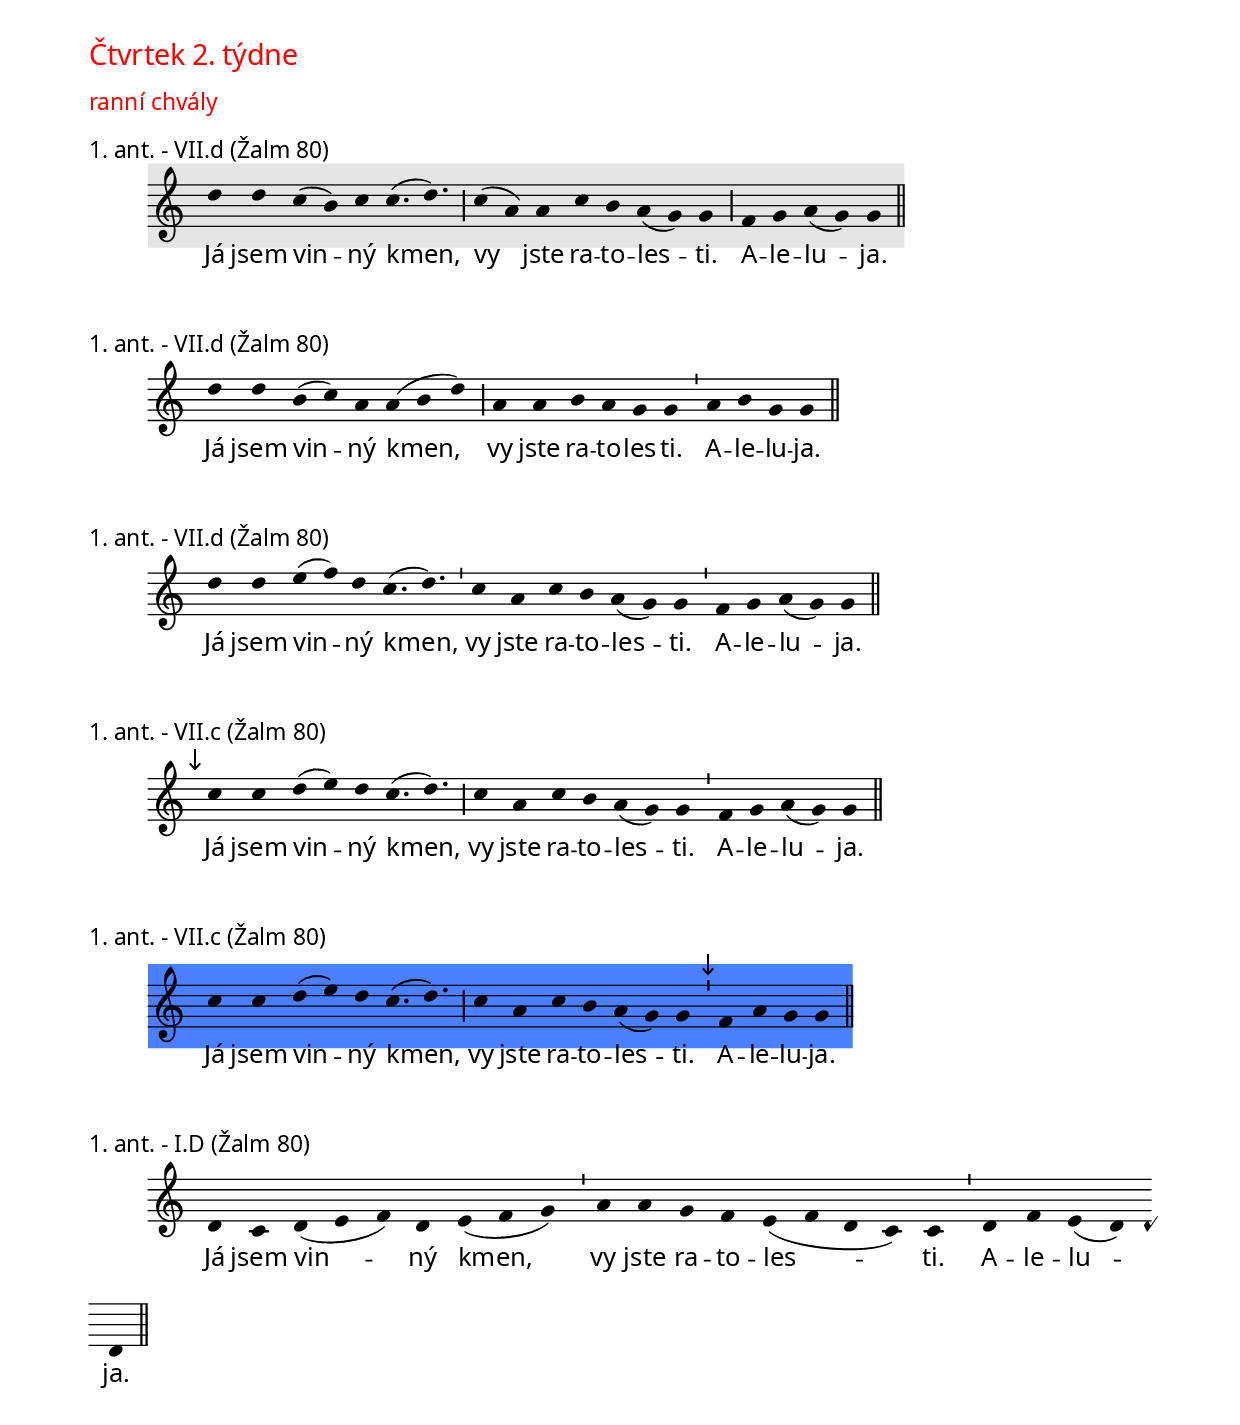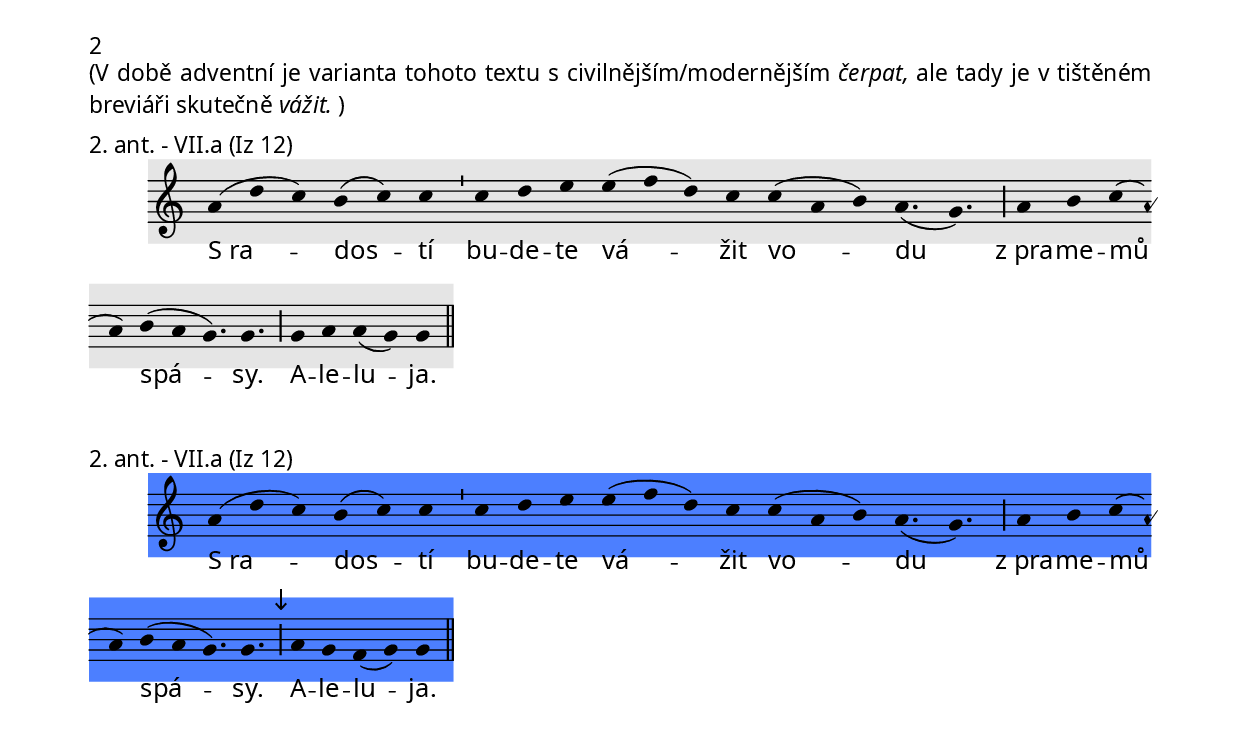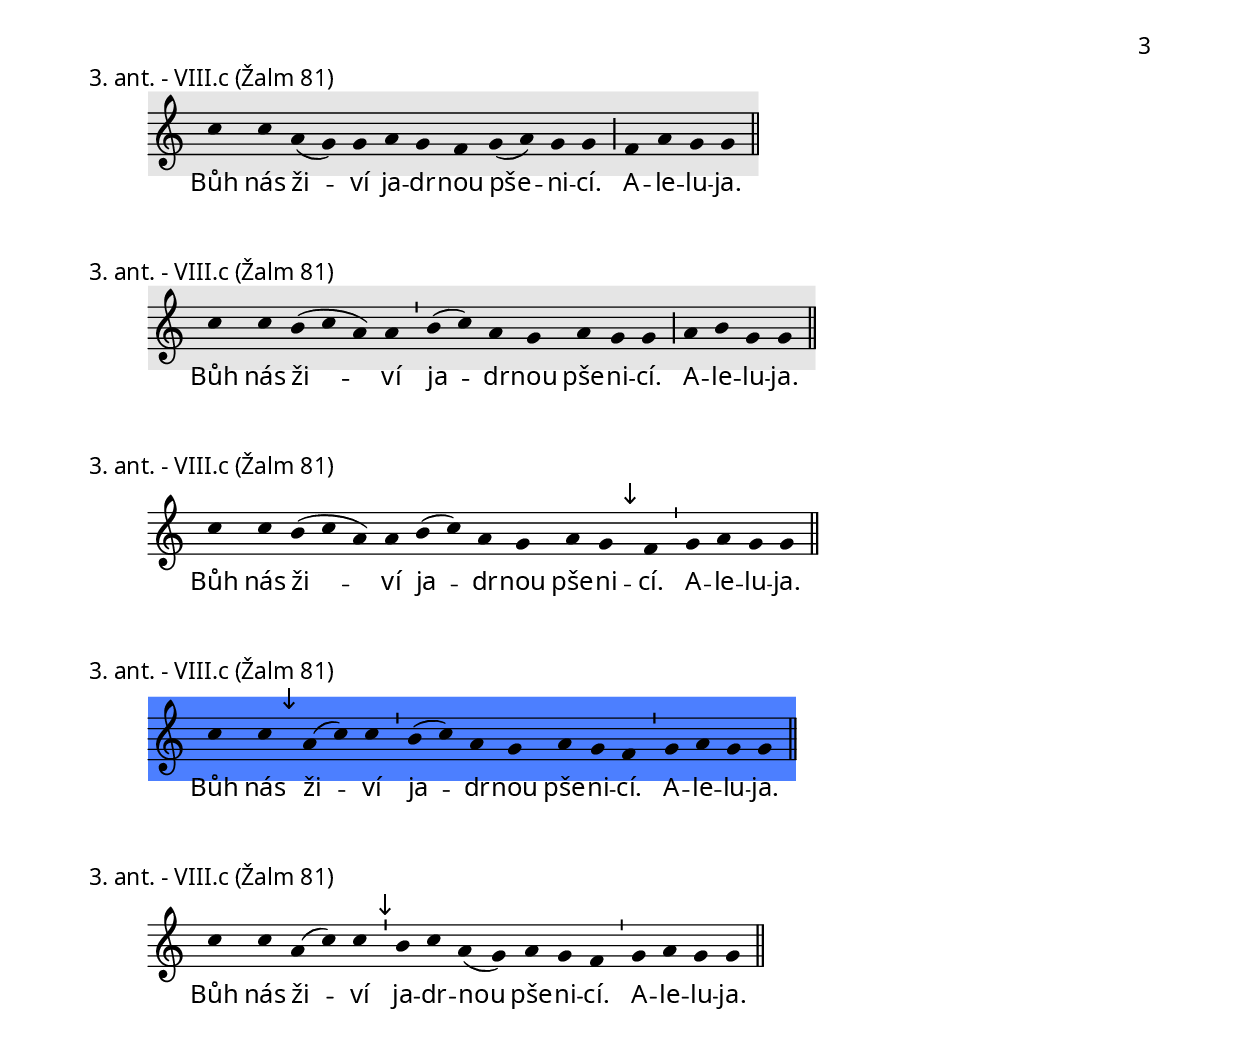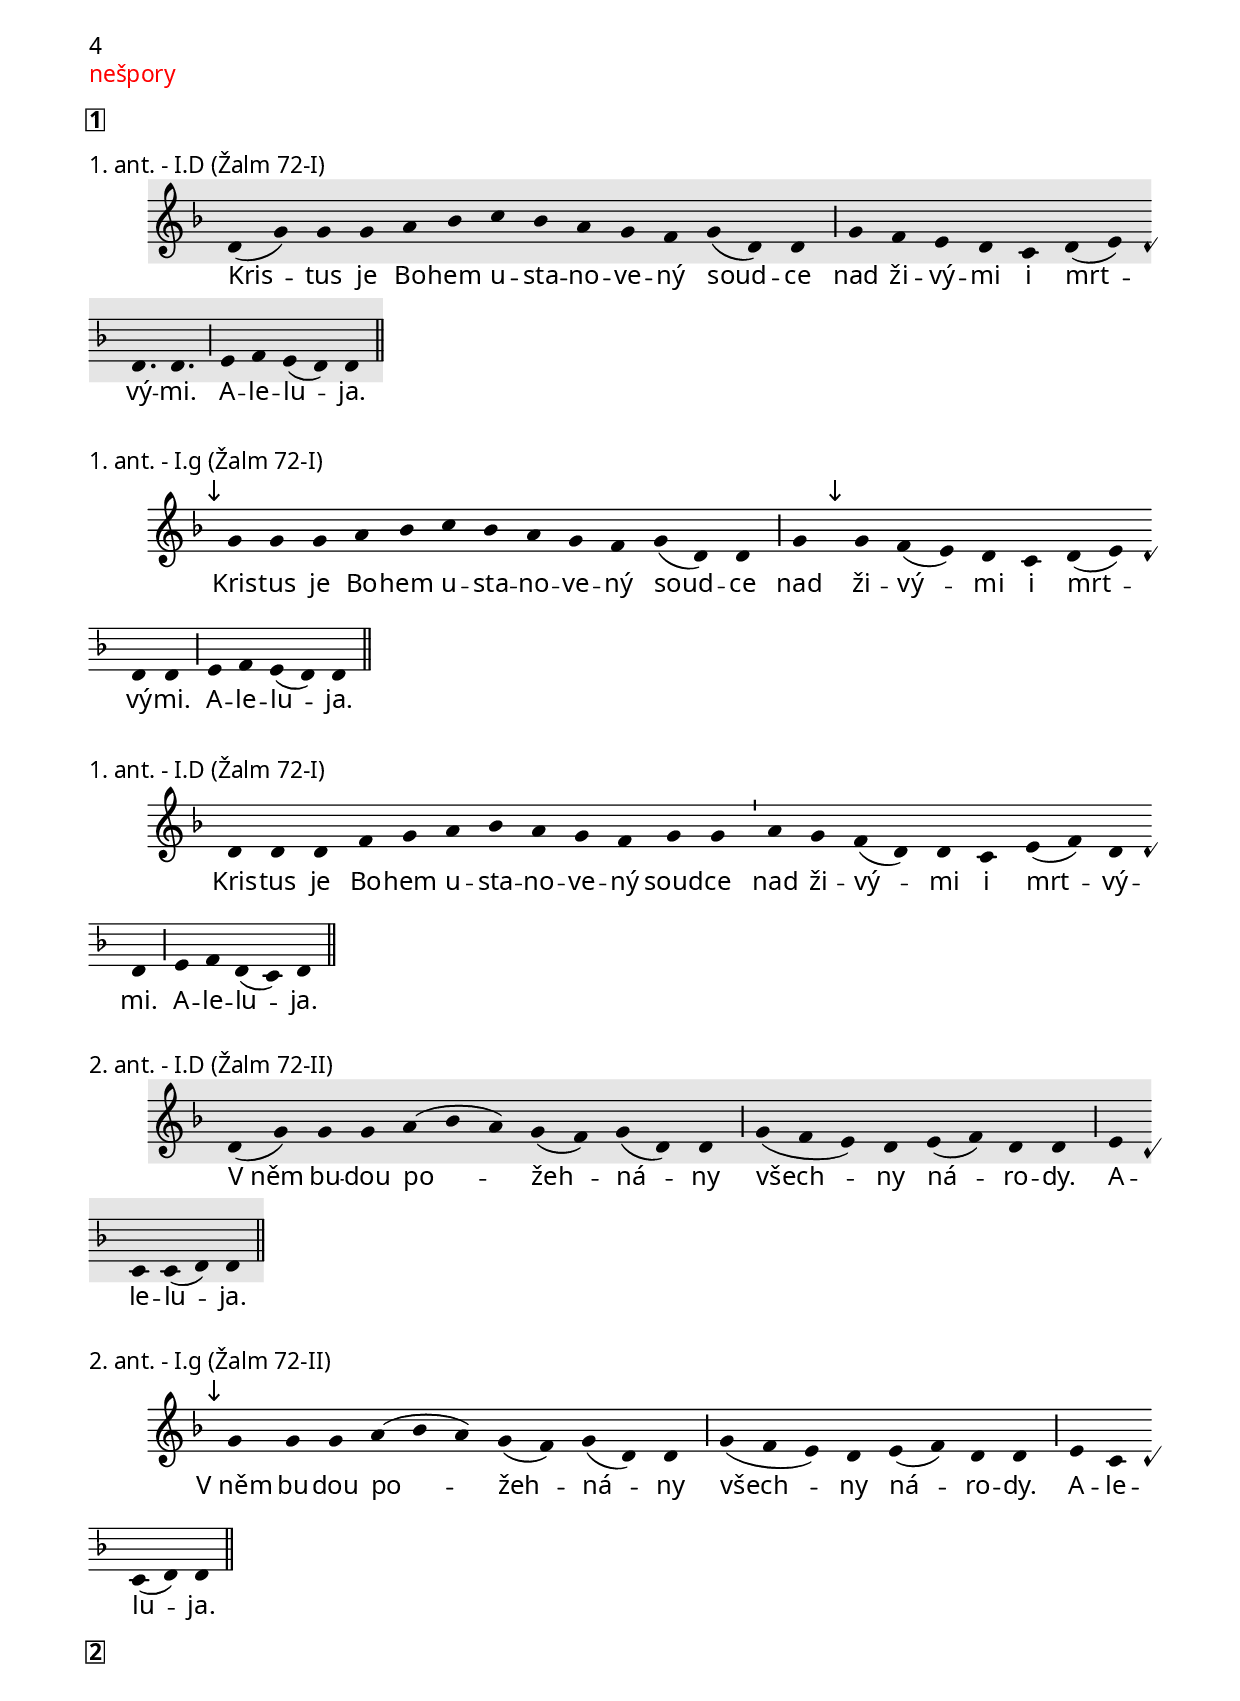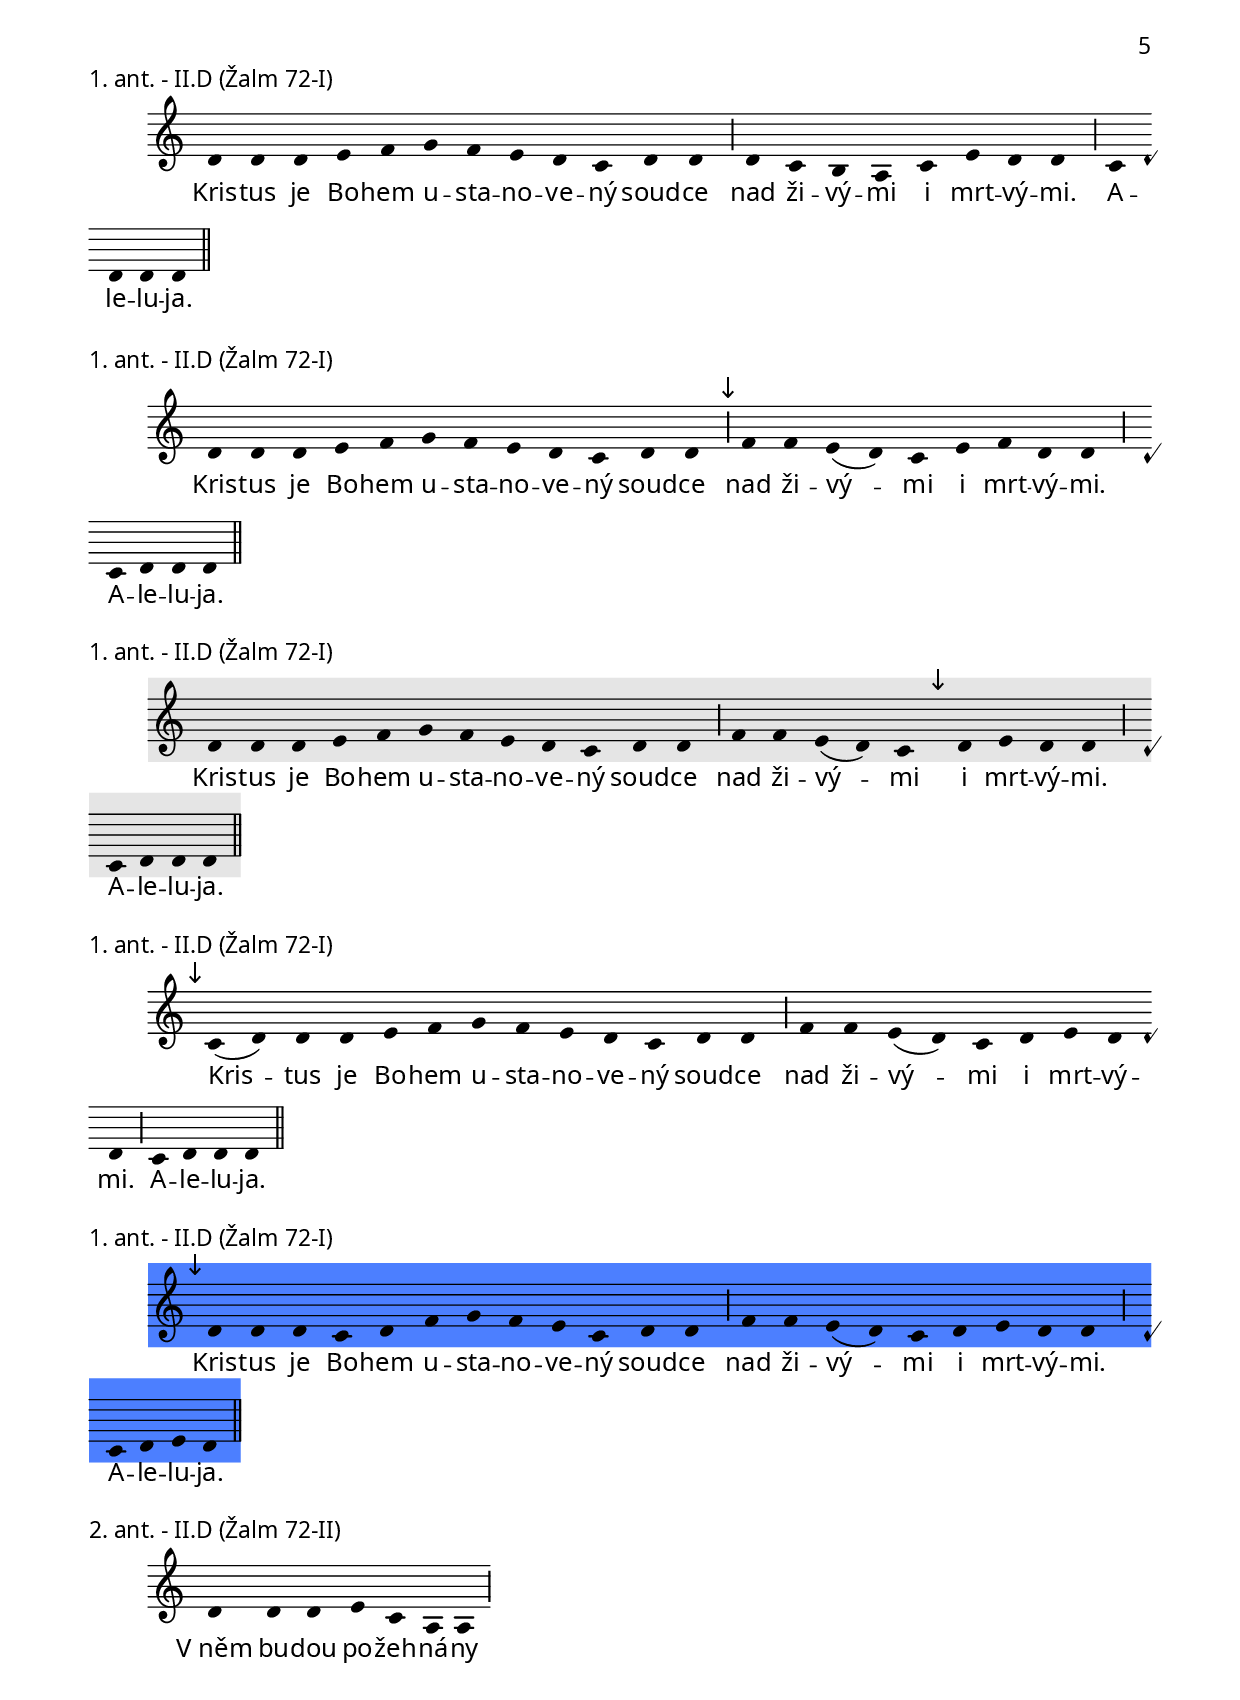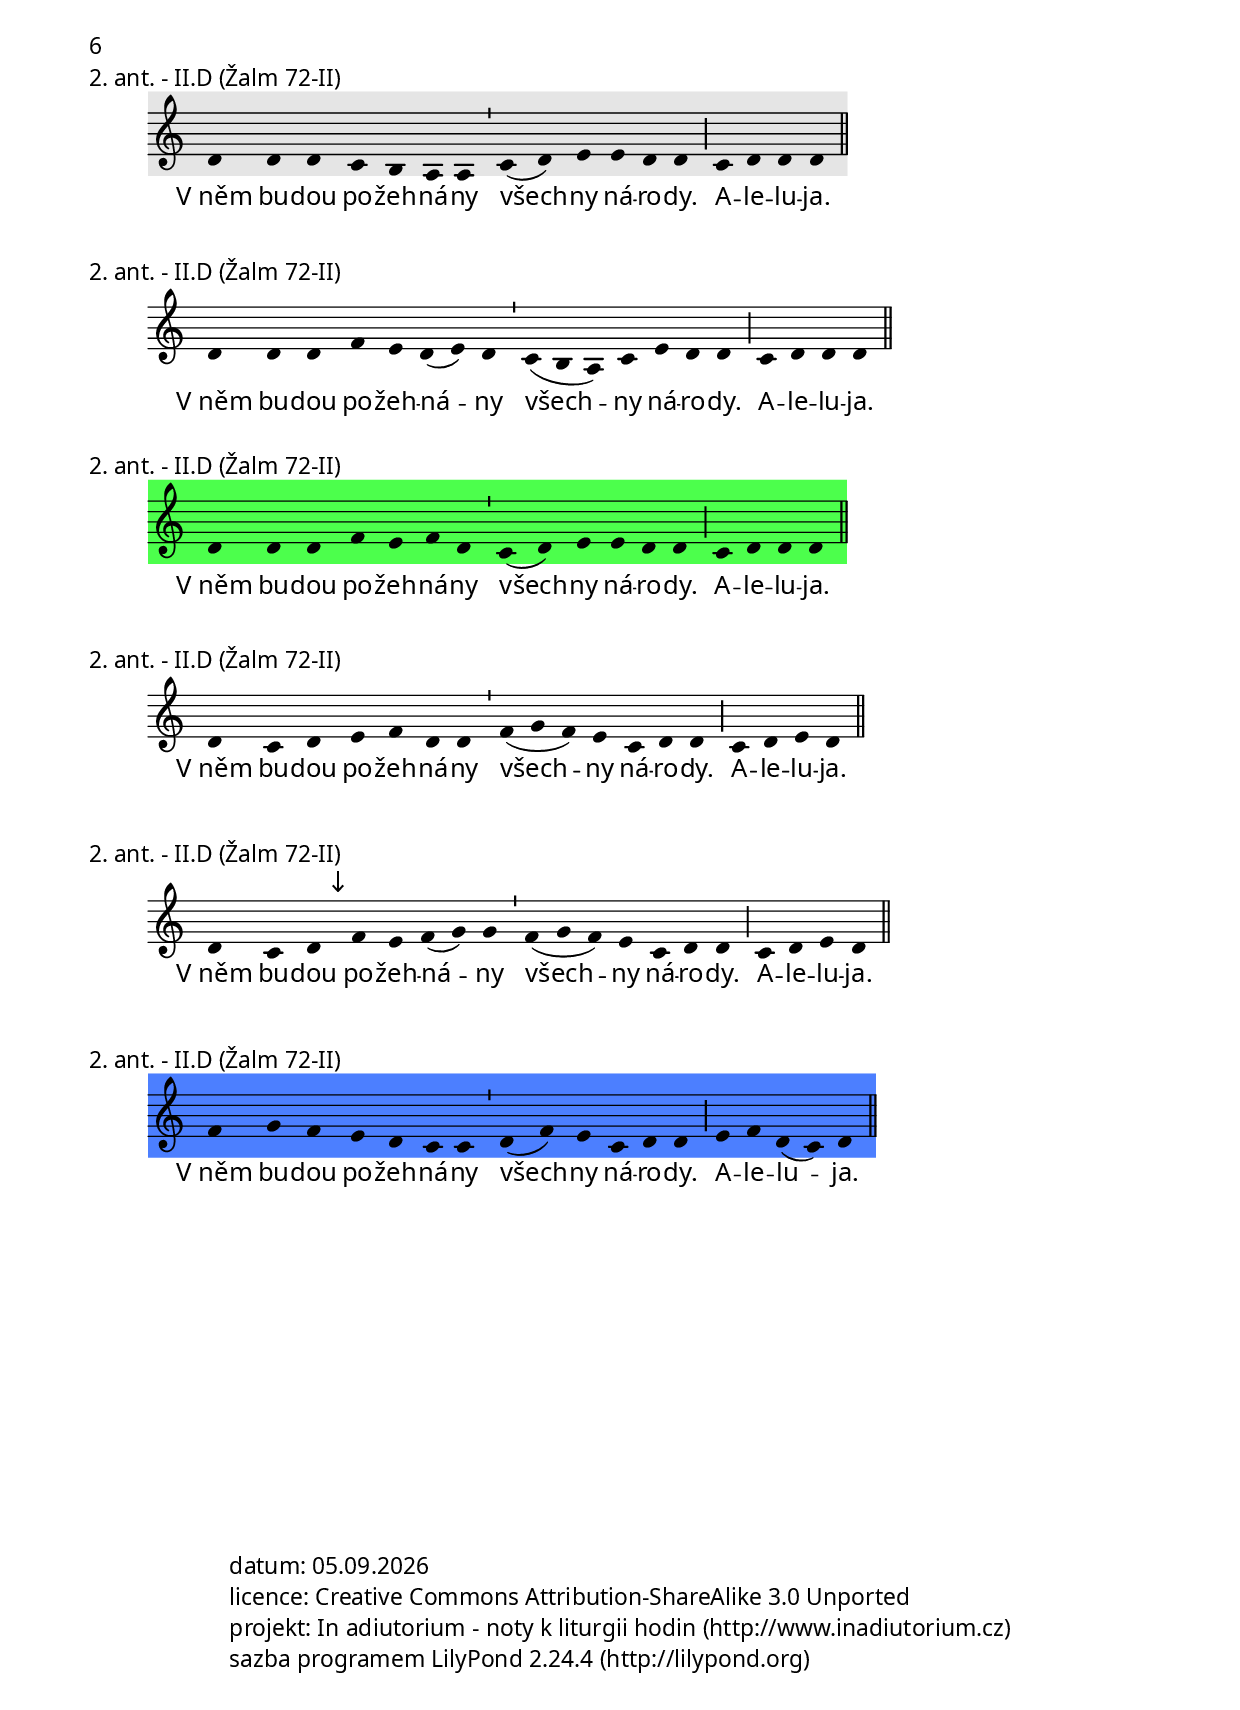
\include "../spolecne.ly"

\markup {\nadpisDen {Čtvrtek 2. týdne}}

\markup {\nadpisHodinka {"ranní chvály"}}

\score {
  \relative c'' {
    \zvyraznovacSedy
    \choralniRezim
    d4 d c( b) c c4.( d) \barMaior
    c4( a) a c b a( g) g \barMaior
    f g a( g) g \barFinalis
  }
  \addlyrics {
    Já jsem vin -- ný kmen,
    vy jste ra -- to -- les -- ti.
    A -- le -- lu -- ja.
  }
  \header {
    quid = "1. ant."
    modus = "VII"
    differentia = "d"
    psalmus = "Žalm 80"
    id = "rch-a1"
    piece = \markup {\sestavTitulek}
  }
}

\score {
  \relative c'' {
    \choralniRezim
    d4 d b( c) a a( b d) \barMaior
    a a b a g g \barMin
    a b g g \barFinalis
  }
  \addlyrics {
    Já jsem vin -- ný kmen,
    vy jste ra -- to -- les -- ti.
    A -- le -- lu -- ja.
  }
  \header {
    quid = "1. ant."
    modus = "VII"
    differentia = "d"
    psalmus = "Žalm 80"
    id = "rch-a1"
    piece = \markup {\sestavTitulek}
  }
}

\score {
  \relative c'' {
    \choralniRezim
    d4 d e( f) d c4.( d) \barMin
    c4 a c b a( g) g \barMin
    f g a( g) g \barFinalis
  }
  \addlyrics {
    Já jsem vin -- ný kmen,
    vy jste ra -- to -- les -- ti.
    A -- le -- lu -- ja.
  }
  \header {
    quid = "1. ant."
    modus = "VII"
    differentia = "d"
    psalmus = "Žalm 80"
    id = "rch-a1"
    piece = \markup {\sestavTitulek}
  }
}

\score {
  \relative c'' {
    \choralniRezim
    \mark\sipka c4 c d( e) d c4.( d) \barMaior
    c4 a c b a( g) g \barMin
    f g a( g) g \barFinalis
  }
  \addlyrics {
    Já jsem vin -- ný kmen,
    vy jste ra -- to -- les -- ti.
    A -- le -- lu -- ja.
  }
  \header {
    quid = "1. ant."
    modus = "VII"
    differentia = "c"
    psalmus = "Žalm 80"
    id = "rch-a1"
    piece = \markup {\sestavTitulek}
  }
}

\score {
  \relative c'' {
    \zvyraznovacModry
    \choralniRezim
    c4 c d( e) d c4.( d) \barMaior
    c4 a c b a( g) g \barMin
    \mark\sipka f a g g \barFinalis
  }
  \addlyrics {
    Já jsem vin -- ný kmen,
    vy jste ra -- to -- les -- ti.
    A -- le -- lu -- ja.
  }
  \header {
    quid = "1. ant."
    modus = "VII"
    differentia = "c"
    psalmus = "Žalm 80"
    id = "rch-a1"
    piece = \markup {\sestavTitulek}
  }
}

\score {
  \relative c' {
    \choralniRezim
    d4 c d( e f) d e( f g) \barMin
    a a g f e( f d c) c \barMin
    d f e( d) d \barFinalis
  }
  \addlyrics {
    Já jsem vin -- ný kmen,
    vy jste ra -- to -- les -- ti.
    A -- le -- lu -- ja.
  }
  \header {
    quid = "1. ant."
    modus = "I"
    differentia = "D"
    psalmus = "Žalm 80"
    id = "rch-a1"
    piece = \markup {\sestavTitulek}
  }
}

\pageBreak

\markup\justify{
  (V době adventní je varianta tohoto textu s civilnějším/modernějším \italic{čerpat,}
  ale tady je v tištěném breviáři skutečně \italic{vážit.})
}

\score {
  \relative c'' {
    \zvyraznovacSedy
    \choralniRezim
    a4( d c) b( c) c \barMin
    c d e e( f d) c c( a b) a4.( g) \barMaior
    a4 b c( a) b( a g4.) g \barMaior
    g4 a a( g) g \barFinalis
  }
  \addlyrics {
    S_ra -- dos -- tí
    bu -- de -- te vá -- žit vo -- du
    z_pra -- me -- mů spá -- sy.
    A -- le -- lu -- ja.
  }
  \header {
    quid = "2. ant."
    modus = "VII"
    differentia = "a"
    psalmus = "Iz 12"
    id = "rch-a2"
    placet = "Modus VII není příliš vhodný, protože kantikum má řadu krátkých veršů."
    piece = \markup {\sestavTitulek}
  }
}

\score {
  \relative c'' {
    \zvyraznovacModry
    \choralniRezim
    a4( d c) b( c) c \barMin
    c d e e( f d) c c( a b) a4.( g) \barMaior
    a4 b c( a) b( a g4.) g \barMaior
    \mark\sipka a4 g f( g) g \barFinalis
  }
  \addlyrics {
    S_ra -- dos -- tí
    bu -- de -- te vá -- žit vo -- du
    z_pra -- me -- mů spá -- sy.
    A -- le -- lu -- ja.
  }
  \header {
    quid = "2. ant."
    modus = "VII"
    differentia = "a"
    psalmus = "Iz 12"
    id = "rch-a2"
    piece = \markup {\sestavTitulek}
  }
}

\pageBreak

\score {
  \relative c'' {
    \zvyraznovacSedy
    \choralniRezim
    c4 c a( g) g a g f g( a) g g \barMaior
    f a g g \barFinalis
  }
  \addlyrics {
    Bůh nás ži -- ví ja -- dr -- nou pše -- ni -- cí.
    A -- le -- lu -- ja.
  }
  \header {
    quid = "3. ant."
    modus = "VIII"
    differentia = "c"
    psalmus = "Žalm 81"
    id = "rch-a3"
    fons = "vyňato z: slavnost Těla a Krve Páně, 1.nešp., 2.ant."
    placet = "r - jako výtržek působí nevyváženě - radši složit jinou melodii"
    piece = \markup {\sestavTitulek}
  }
}

\score {
  \relative c'' {
    \zvyraznovacSedy
    \choralniRezim
    c4 c b( c a) a \barMin b( c) a g a g g \barMaior
    a b g g \barFinalis
  }
  \addlyrics {
    Bůh nás ži -- ví ja -- dr -- nou pše -- ni -- cí.
    A -- le -- lu -- ja.
  }
  \header {
    quid = "3. ant."
    modus = "VIII"
    differentia = "c"
    psalmus = "Žalm 81"
    id = "rch-a3"
    piece = \markup {\sestavTitulek}
  }
}

\score {
  \relative c'' {
    \choralniRezim
    c4 c b( c a) a b( c) a g a g \mark\sipka f \barMin
    g a g g \barFinalis
  }
  \addlyrics {
    Bůh nás ži -- ví ja -- dr -- nou pše -- ni -- cí.
    A -- le -- lu -- ja.
  }
  \header {
    quid = "3. ant."
    modus = "VIII"
    differentia = "c"
    psalmus = "Žalm 81"
    id = "rch-a3"
    piece = \markup {\sestavTitulek}
  }
}

\score {
  \relative c'' {
    \zvyraznovacModry
    \choralniRezim
    c4 c \mark\sipka a( c) c \barMin
    b( c) a g a g f \barMin
    g a g g \barFinalis
  }
  \addlyrics {
    Bůh nás ži -- ví
    ja -- dr -- nou pše -- ni -- cí.
    A -- le -- lu -- ja.
  }
  \header {
    quid = "3. ant."
    modus = "VIII"
    differentia = "c"
    psalmus = "Žalm 81"
    id = "rch-a3"
    piece = \markup {\sestavTitulek}
  }
}

\score {
  \relative c'' {
    \choralniRezim
    c4 c a( c) c \barMin
    \mark\sipka b c a( g) a g f \barMin
    g a g g \barFinalis
  }
  \addlyrics {
    Bůh nás ži -- ví
    ja -- dr -- nou pše -- ni -- cí.
    A -- le -- lu -- ja.
  }
  \header {
    quid = "3. ant."
    modus = "VIII"
    differentia = "c"
    psalmus = "Žalm 81"
    id = "rch-a3"
    piece = \markup {\sestavTitulek}
  }
}

\pageBreak

\markup {\nadpisHodinka {"nešpory"}}

\markup\nadpisSkupiny 1

\score {
  \relative c' {
    \zvyraznovacSedy
    \choralniRezim
    \key f \major
    d4( g) g g a bes c bes a g f g( d) d \barMaior
    g f e d c d( e) d4. d \barMaior
    e4 f e( d) d \barFinalis
  }
  \addlyrics {
    Kris -- tus je Bo -- hem u -- sta -- no -- ve -- ný soud -- ce
    nad ži -- vý -- mi i mrt -- vý -- mi.
    A -- le -- lu -- ja.
  }
  \header {
    quid = "1. ant."
    modus = "I"
    differentia = "D"
    psalmus = "Žalm 72-I"
    id = "na-a1"
    piece = \markup {\sestavTitulek}
  }
}

\score {
  \relative c'' {
    \choralniRezim
    \key f \major
    \mark\sipka g4 g g a bes c bes a g f g( d) d \barMaior
    g \mark\sipka g f( e) d c d( e) d d \barMaior
    e f e( d) d \barFinalis
  }
  \addlyrics {
    Kris -- tus je Bo -- hem u -- sta -- no -- ve -- ný soud -- ce
    nad ži -- vý -- mi i mrt -- vý -- mi.
    A -- le -- lu -- ja.
  }
  \header {
    quid = "1. ant."
    modus = "I"
    differentia = "g"
    psalmus = "Žalm 72-I"
    id = "na-a1"
    piece = \markup {\sestavTitulek}
  }
}

\score {
  \relative c' {
    \choralniRezim
    \key f \major
    d4 d d f g a bes a g f g g \barMin
    a g f( d) d c e( f) d d \barMaior
    e f d( c) d \barFinalis
  }
  \addlyrics {
    Kris -- tus je Bo -- hem u -- sta -- no -- ve -- ný soud -- ce
    nad ži -- vý -- mi i mrt -- vý -- mi.
    A -- le -- lu -- ja.
  }
  \header {
    quid = "1. ant."
    modus = "I"
    differentia = "D"
    psalmus = "Žalm 72-I"
    id = "na-a1"
    piece = \markup {\sestavTitulek}
  }
}

\score {
  \relative c' {
    \zvyraznovacSedy
    \choralniRezim
    \key f \major
    d4( g) g g a( bes a) g( f) g( d) d \barMaior
    g( f e) d e( f) d d \barMaior
    e c c( d) d \barFinalis
  }
  \addlyrics {
    V_něm bu -- dou po -- žeh -- ná -- ny
    všech -- ny ná -- ro -- dy.
    A -- le -- lu -- ja.
  }
  \header {
    quid = "2. ant."
    modus = "I"
    differentia = "D"
    psalmus = "Žalm 72-II"
    id = "ne-a2"
    piece = \markup {\sestavTitulek}
  }
}

\score {
  \relative c'' {
    \choralniRezim
    \key f \major
    \mark\sipka g4 g g a( bes a) g( f) g( d) d \barMaior
    g( f e) d e( f) d d \barMaior
    e c c( d) d \barFinalis
  }
  \addlyrics {
    V_něm bu -- dou po -- žeh -- ná -- ny
    všech -- ny ná -- ro -- dy.
    A -- le -- lu -- ja.
  }
  \header {
    quid = "2. ant."
    modus = "I"
    differentia = "g"
    psalmus = "Žalm 72-II"
    id = "ne-a2"
    piece = \markup {\sestavTitulek}
  }
}

\markup\nadpisSkupiny 2

\score {
  \relative c' {
    \choralniRezim
    d4 d d e f g f e d c d d \barMaior
    d c b a c e d d \barMaior
    c d d d \barFinalis
  }
  \addlyrics {
    Kris -- tus je Bo -- hem u -- sta -- no -- ve -- ný soud -- ce
    nad ži -- vý -- mi i mrt -- vý -- mi.
    A -- le -- lu -- ja.
  }
  \header {
    quid = "1. ant."
    modus = "II"
    differentia = "D"
    psalmus = "Žalm 72-I"
    id = "na-a1"
    piece = \markup {\sestavTitulek}
  }
}

\score {
  \relative c' {
    \choralniRezim
    d4 d d e f g f e d c d d \barMaior
    \mark\sipka f f e( d) c e f d d \barMaior
    c d d d \barFinalis
  }
  \addlyrics {
    Kris -- tus je Bo -- hem u -- sta -- no -- ve -- ný soud -- ce
    nad ži -- vý -- mi i mrt -- vý -- mi.
    A -- le -- lu -- ja.
  }
  \header {
    quid = "1. ant."
    modus = "II"
    differentia = "D"
    psalmus = "Žalm 72-I"
    id = "na-a1"
    piece = \markup {\sestavTitulek}
  }
}

\score {
  \relative c' {
    \zvyraznovacSedy
    \choralniRezim
    d4 d d e f g f e d c d d \barMaior
    f f e( d) c \mark\sipka d e d d \barMaior
    c d d d \barFinalis
  }
  \addlyrics {
    Kris -- tus je Bo -- hem u -- sta -- no -- ve -- ný soud -- ce
    nad ži -- vý -- mi i mrt -- vý -- mi.
    A -- le -- lu -- ja.
  }
  \header {
    quid = "1. ant."
    modus = "II"
    differentia = "D"
    psalmus = "Žalm 72-I"
    id = "na-a1"
    piece = \markup {\sestavTitulek}
  }
}

\score {
  \relative c' {
    \choralniRezim
    \mark\sipka c4( d) d d e f g f e d c d d \barMaior
    f f e( d) c d e d d \barMaior
    c d d d \barFinalis
  }
  \addlyrics {
    Kris -- tus je Bo -- hem u -- sta -- no -- ve -- ný soud -- ce
    nad ži -- vý -- mi i mrt -- vý -- mi.
    A -- le -- lu -- ja.
  }
  \header {
    quid = "1. ant."
    modus = "II"
    differentia = "D"
    psalmus = "Žalm 72-I"
    id = "na-a1"
    piece = \markup {\sestavTitulek}
  }
}

\score {
  \relative c' {
    \zvyraznovacModry
    \choralniRezim
    \mark\sipka d4 d d c d f g f e c d d \barMaior
    f f e( d) c d e d d \barMaior
    c d e d \barFinalis
  }
  \addlyrics {
    Kris -- tus je Bo -- hem u -- sta -- no -- ve -- ný soud -- ce
    nad ži -- vý -- mi i mrt -- vý -- mi.
    A -- le -- lu -- ja.
  }
  \header {
    quid = "1. ant."
    modus = "II"
    differentia = "D"
    psalmus = "Žalm 72-I"
    id = "na-a1"
    piece = \markup {\sestavTitulek}
  }
}

\score {
  \relative c' {
    \choralniRezim
    d4 d d e c a a \barMaior
  }
  \addlyrics {
    V_něm bu -- dou po -- žeh -- ná -- ny
    všech -- ny ná -- ro -- dy.
    A -- le -- lu -- ja.
  }
  \header {
    quid = "2. ant."
    modus = "II"
    differentia = "D"
    psalmus = "Žalm 72-II"
    id = "ne-a2"
    piece = \markup {\sestavTitulek}
  }
}

\score {
  \relative c' {
    \zvyraznovacSedy
    \choralniRezim
    d4 d d c b a a \barMin
    c( d) e e d d \barMaior
    c d d d \barFinalis
  }
  \addlyrics {
    V_něm bu -- dou po -- žeh -- ná -- ny
    všech -- ny ná -- ro -- dy.
    A -- le -- lu -- ja.
  }
  \header {
    quid = "2. ant."
    modus = "II"
    differentia = "D"
    psalmus = "Žalm 72-II"
    id = "ne-a2"
    piece = \markup {\sestavTitulek}
  }
}

\score {
  \relative c' {
    \choralniRezim
    d4 d d f e d( e) d \barMin
    c( b a) c e d d \barMaior
    c d d d \barFinalis
  }
  \addlyrics {
    V_něm bu -- dou po -- žeh -- ná -- ny
    všech -- ny ná -- ro -- dy.
    A -- le -- lu -- ja.
  }
  \header {
    quid = "2. ant."
    modus = "II"
    differentia = "D"
    psalmus = "Žalm 72-II"
    id = "ne-a2"
    piece = \markup {\sestavTitulek}
  }
}

\score {
  \relative c' {
    \zvyraznovacZeleny
    \choralniRezim
    d4 d d f e f d \barMin
    c( d) e e d d \barMaior
    c d d d \barFinalis
  }
  \addlyrics {
    V_něm bu -- dou po -- žeh -- ná -- ny
    všech -- ny ná -- ro -- dy.
    A -- le -- lu -- ja.
  }
  \header {
    quid = "2. ant."
    modus = "II"
    differentia = "D"
    psalmus = "Žalm 72-II"
    id = "ne-a2"
    piece = \markup {\sestavTitulek}
  }
}

\score {
  \relative c' {
    \choralniRezim
    d4 c d e f d d \barMin
    f( g f) e c d d \barMaior
    c d e d \barFinalis
  }
  \addlyrics {
    V_něm bu -- dou po -- žeh -- ná -- ny
    všech -- ny ná -- ro -- dy.
    A -- le -- lu -- ja.
  }
  \header {
    quid = "2. ant."
    modus = "II"
    differentia = "D"
    psalmus = "Žalm 72-II"
    id = "ne-a2"
    piece = \markup {\sestavTitulek}
  }
}

\score {
  \relative c' {
    \choralniRezim
    d4 c d \mark\sipka f e f( g) g \barMin
    f( g f) e c d d \barMaior
    c d e d \barFinalis
  }
  \addlyrics {
    V_něm bu -- dou po -- žeh -- ná -- ny
    všech -- ny ná -- ro -- dy.
    A -- le -- lu -- ja.
  }
  \header {
    quid = "2. ant."
    modus = "II"
    differentia = "D"
    psalmus = "Žalm 72-II"
    id = "ne-a2"
    piece = \markup {\sestavTitulek}
  }
}

\score {
  \relative c' {
    \zvyraznovacModry
    \choralniRezim
    f4 g f e d c c \barMin
    d( f) e c d d \barMaior
    e f d( c) d \barFinalis
  }
  \addlyrics {
    V_něm bu -- dou po -- žeh -- ná -- ny
    všech -- ny ná -- ro -- dy.
    A -- le -- lu -- ja.
  }
  \header {
    quid = "2. ant."
    modus = "II"
    differentia = "D"
    psalmus = "Žalm 72-II"
    id = "ne-a2"
    piece = \markup {\sestavTitulek}
  }
}

%\score { \velikTIIctvrtekNespAntIII }